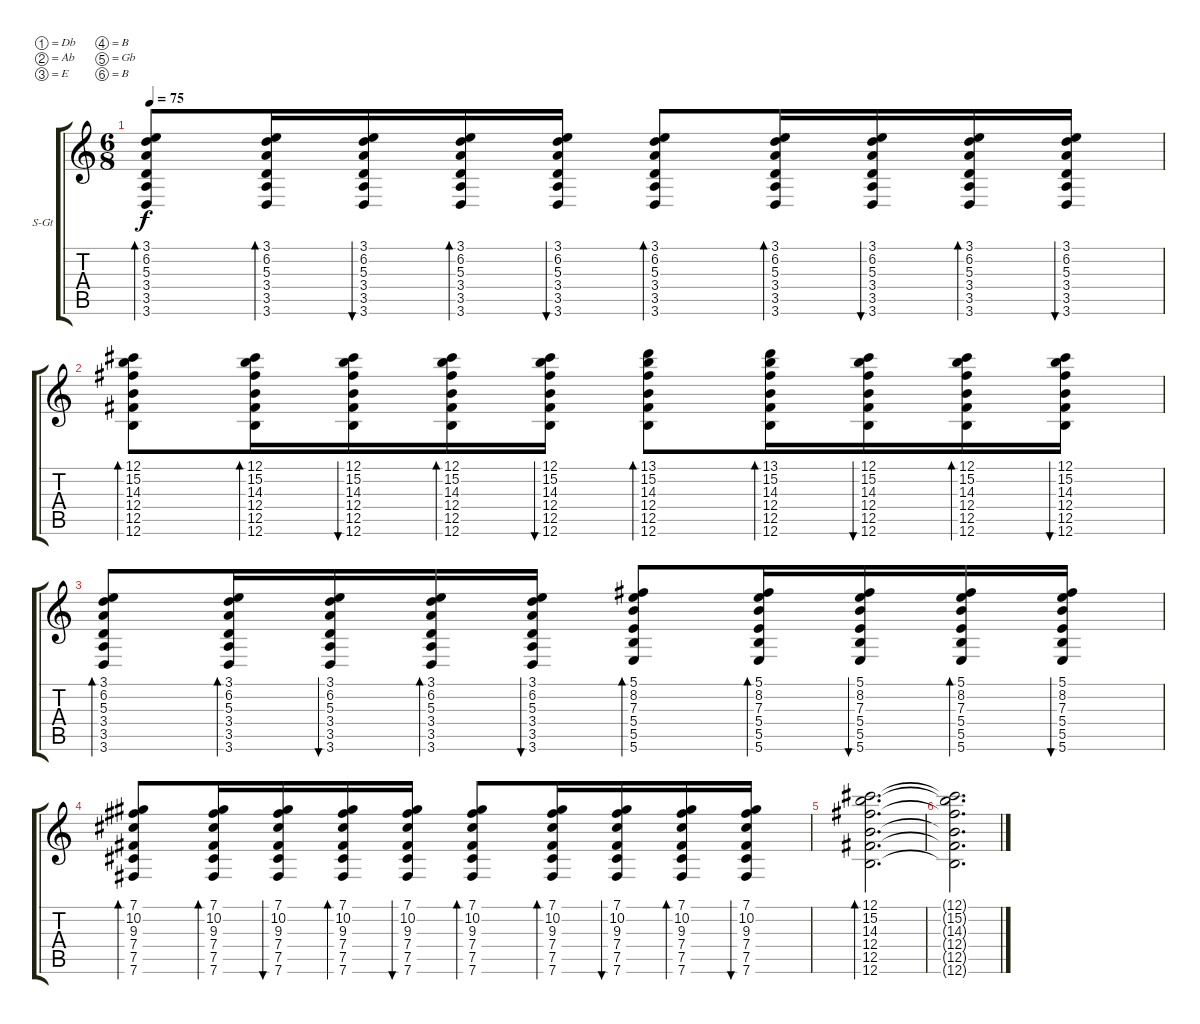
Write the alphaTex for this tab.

\defaultSystemsLayout 4
\bracketExtendMode groupsimilarinstruments
\firstSystemTrackNameOrientation horizontal
\otherSystemsTrackNameOrientation horizontal
\track ("Кондрат" "S-Gt") {instrument acousticguitarsteel}
\staff {score tabs}
\tuning (Db4 Ab3 E3 B2 Gb2 B1)
\ts (6 8)
\tempo 75
\clef g2
\ks c
(3.6 3.5 3.4 5.3 6.2 3.1).8{bd 30 dy f} (3.6 3.5 3.4 5.3 6.2 3.1).16{bd 30} (3.6 3.5 3.4 5.3 6.2 3.1).16{bu 30} (3.6 3.5 3.4 5.3 6.2 3.1).16{bd 30} (3.6 3.5 3.4 5.3 6.2 3.1).16{bu 30} (3.6 3.5 3.4 5.3 6.2 3.1).8{bd 30} (3.6 3.5 3.4 5.3 6.2 3.1).16{bd 30} (3.6 3.5 3.4 5.3 6.2 3.1).16{bu 30} (3.6 3.5 3.4 5.3 6.2 3.1).16{bd 30} (3.6 3.5 3.4 5.3 6.2 3.1).16{bu 30} |
(12.6 12.5 12.4 14.3 15.2 12.1).8{bd 30} (12.6 12.5 12.4 14.3 15.2 12.1).16{bd 30} (12.6 12.5 12.4 14.3 15.2 12.1).16{bu 30} (12.6 12.5 12.4 14.3 15.2 12.1).16{bd 30} (12.6 12.5 12.4 14.3 15.2 12.1).16{bu 30} (12.6 12.5 12.4 14.3 15.2 13.1).8{bd 30} (12.6 12.5 12.4 14.3 15.2 13.1).16{bd 30} (12.6 12.5 12.4 14.3 15.2 12.1).16{bu 30} (12.6 12.5 12.4 14.3 15.2 12.1).16{bd 30} (12.6 12.5 12.4 14.3 15.2 12.1).16{bu 30} |
(3.6 3.5 3.4 5.3 6.2 3.1).8{bd 30} (3.6 3.5 3.4 5.3 6.2 3.1).16{bd 30} (3.6 3.5 3.4 5.3 6.2 3.1).16{bu 30} (3.6 3.5 3.4 5.3 6.2 3.1).16{bd 30} (3.6 3.5 3.4 5.3 6.2 3.1).16{bu 30} (5.6 5.5 5.4 7.3 8.2 5.1).8{bd 30} (5.6 5.5 5.4 7.3 8.2 5.1).16{bd 30} (5.6 5.5 5.4 7.3 8.2 5.1).16{bu 30} (5.6 5.5 5.4 7.3 8.2 5.1).16{bd 30} (5.6 5.5 5.4 7.3 8.2 5.1).16{bu 30} |
(7.6 7.5 7.4 9.3 10.2 7.1).8{bd 30} (7.6 7.5 7.4 9.3 10.2 7.1).16{bd 30} (7.6 7.5 7.4 9.3 10.2 7.1).16{bu 30} (7.6 7.5 7.4 9.3 10.2 7.1).16{bd 30} (7.6 7.5 7.4 9.3 10.2 7.1).16{bu 30} (7.6 7.5 7.4 9.3 10.2 7.1).8{bd 30} (7.6 7.5 7.4 9.3 10.2 7.1).16{bd 30} (7.6 7.5 7.4 9.3 10.2 7.1).16{bu 30} (7.6 7.5 7.4 9.3 10.2 7.1).16{bd 30} (7.6 7.5 7.4 9.3 10.2 7.1).16{bu 30} |
(12.6 12.5 12.4 12.1 14.3 15.2).2{d bd 237} |
(12.6{t} 12.5{t} 12.4{t} 12.1{t} 14.3{t} 15.2{t}).2{d}
